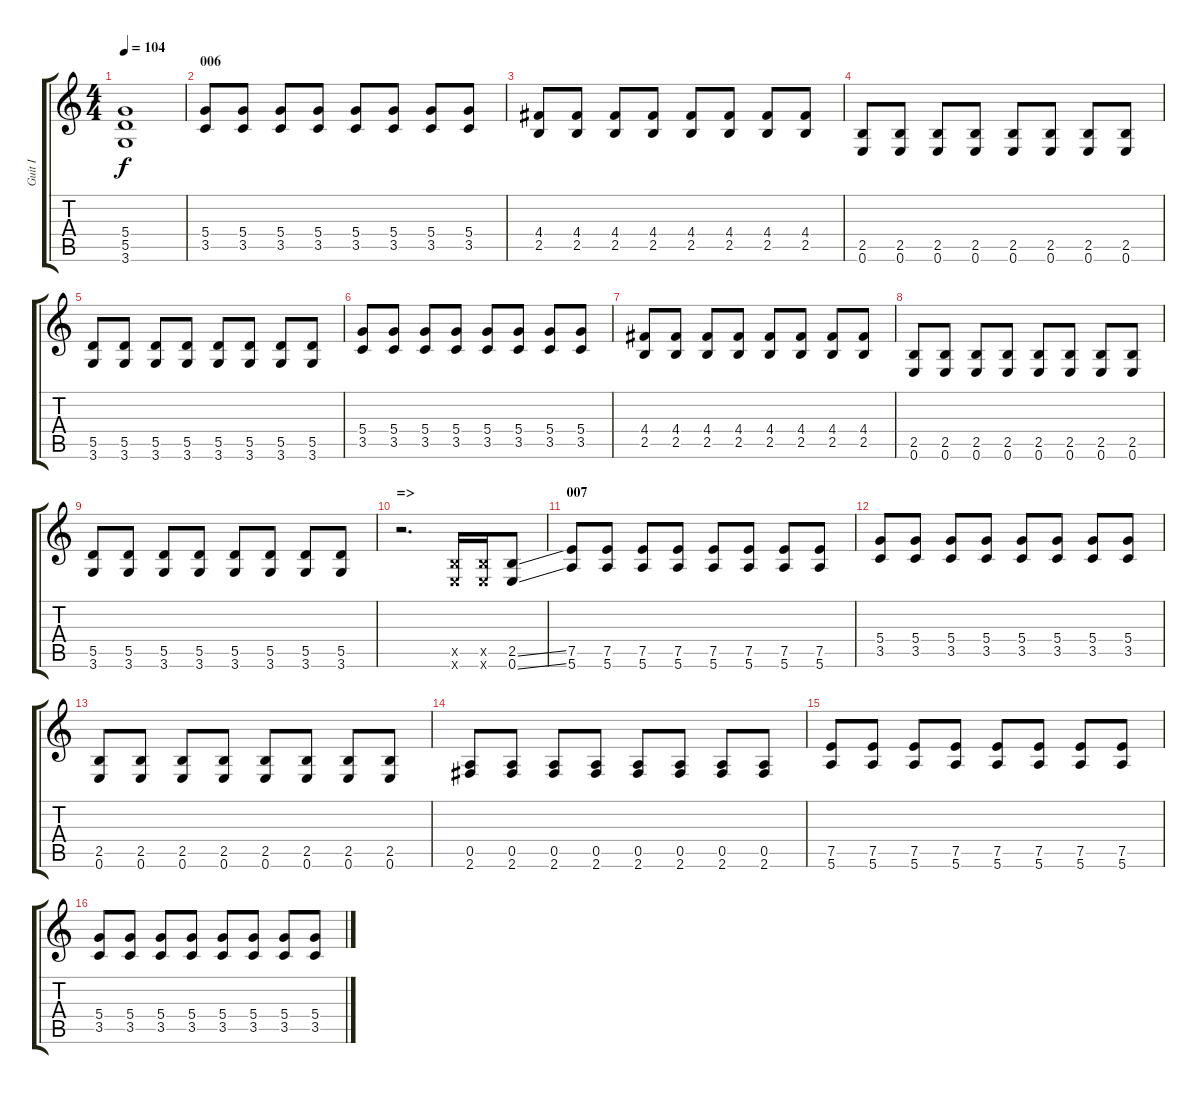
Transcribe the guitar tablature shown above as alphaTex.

\track ("Guit I" "Guit I") {instrument distortionguitar}
\staff {score tabs}
\tuning (E4 B3 G3 D3 A2 E2) {hide}
\ts (4 4)
\tempo 104
\clef g2
\ks c
(5.4 5.5 3.6).1{dy f} |
\section ("" "006")
(5.4 3.5).8 (5.4 3.5).8 (5.4 3.5).8 (5.4 3.5).8 (5.4 3.5).8 (5.4 3.5).8 (5.4 3.5).8 (5.4 3.5).8 |
(4.4 2.5).8 (4.4 2.5).8 (4.4 2.5).8 (4.4 2.5).8 (4.4 2.5).8 (4.4 2.5).8 (4.4 2.5).8 (4.4 2.5).8 |
(2.5 0.6).8 (2.5 0.6).8 (2.5 0.6).8 (2.5 0.6).8 (2.5 0.6).8 (2.5 0.6).8 (2.5 0.6).8 (2.5 0.6).8 |
(5.5 3.6).8 (5.5 3.6).8 (5.5 3.6).8 (5.5 3.6).8 (5.5 3.6).8 (5.5 3.6).8 (5.5 3.6).8 (5.5 3.6).8 |
(5.4 3.5).8 (5.4 3.5).8 (5.4 3.5).8 (5.4 3.5).8 (5.4 3.5).8 (5.4 3.5).8 (5.4 3.5).8 (5.4 3.5).8 |
(4.4 2.5).8 (4.4 2.5).8 (4.4 2.5).8 (4.4 2.5).8 (4.4 2.5).8 (4.4 2.5).8 (4.4 2.5).8 (4.4 2.5).8 |
(2.5 0.6).8 (2.5 0.6).8 (2.5 0.6).8 (2.5 0.6).8 (2.5 0.6).8 (2.5 0.6).8 (2.5 0.6).8 (2.5 0.6).8 |
(5.5 3.6).8 (5.5 3.6).8 (5.5 3.6).8 (5.5 3.6).8 (5.5 3.6).8 (5.5 3.6).8 (5.5 3.6).8 (5.5 3.6).8 |
\section ("" "=>")
r.2{d} (2.5{x} 0.6{x}).16 (2.5{x} 0.6{x}).16 (2.5{ss} 0.6{ss}).8 |
\section ("" "007")
(7.5 5.6).8 (7.5 5.6).8 (7.5 5.6).8 (7.5 5.6).8 (7.5 5.6).8 (7.5 5.6).8 (7.5 5.6).8 (7.5 5.6).8 |
(5.4 3.5).8 (5.4 3.5).8 (5.4 3.5).8 (5.4 3.5).8 (5.4 3.5).8 (5.4 3.5).8 (5.4 3.5).8 (5.4 3.5).8 |
(2.5 0.6).8 (2.5 0.6).8 (2.5 0.6).8 (2.5 0.6).8 (2.5 0.6).8 (2.5 0.6).8 (2.5 0.6).8 (2.5 0.6).8 |
(0.5 2.6).8 (0.5 2.6).8 (0.5 2.6).8 (0.5 2.6).8 (0.5 2.6).8 (0.5 2.6).8 (0.5 2.6).8 (0.5 2.6).8 |
(7.5 5.6).8 (7.5 5.6).8 (7.5 5.6).8 (7.5 5.6).8 (7.5 5.6).8 (7.5 5.6).8 (7.5 5.6).8 (7.5 5.6).8 |
(5.4 3.5).8 (5.4 3.5).8 (5.4 3.5).8 (5.4 3.5).8 (5.4 3.5).8 (5.4 3.5).8 (5.4 3.5).8 (5.4 3.5).8
